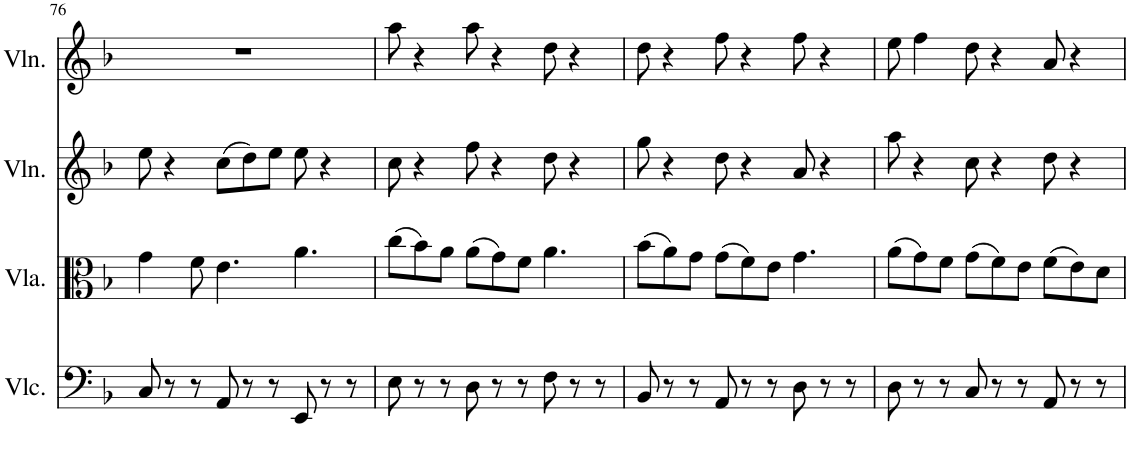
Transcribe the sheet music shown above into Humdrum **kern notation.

**kern	**kern	**kern	**kern
*part4	*part3	*part2	*part1
*staff4	*staff3	*staff2	*staff1
*I"Violoncello	*I"Viola	*I"Violin	*I"Violin
*I'Vlc.	*I'Vla.	*I'Vln.	*I'Vln.
!!LO:PB:g=z
*clefF4	*clefC3	*clefG2	*clefG2
*k[b-]	*k[b-]	*k[b-]	*k[b-]
*M9/8	*M9/8	*M9/8	*M9/8
=76	=76	=76	=76
8C/	4g\	8ee\	8%9r
8r	.	4r	.
8r	8f\	.	.
8AA/	4.e\	(8cc\L	.
8r	.	8dd\)	.
8r	.	8ee\J	.
8EE/	4.a\	8ee\	.
8r	.	4r	.
8r	.	.	.
=77	=77	=77	=77
8E\	(8cc\L	8cc\	8aa\
8r	8b-\)	4r	4r
8r	8a\J	.	.
8D\	(8a\L	8ff\	8aa\
8r	8g\)	4r	4r
8r	8f\J	.	.
8F\	4.a\	8dd\	8dd\
8r	.	4r	4r
8r	.	.	.
=78	=78	=78	=78
8BB-/	(8b-\L	8gg\	8dd\
8r	8a\)	4r	4r
8r	8g\J	.	.
8AA/	(8g\L	8dd\	8ff\
8r	8f\)	4r	4r
8r	8e\J	.	.
8D\	4.g\	8a/	8ff\
8r	.	4r	4r
8r	.	.	.
=79	=79	=79	=79
8D\	(8a\L	8aa\	8ee\
8r	8g\)	4r	4ff\
8r	8f\J	.	.
8C/	(8g\L	8cc\	8dd\
8r	8f\)	4r	4r
8r	8e\J	.	.
8AA/	(8f\L	8dd\	8a/
8r	8e\)	4r	4r
8r	8d\J	.	.
=	=	=	=
*-	*-	*-	*-
